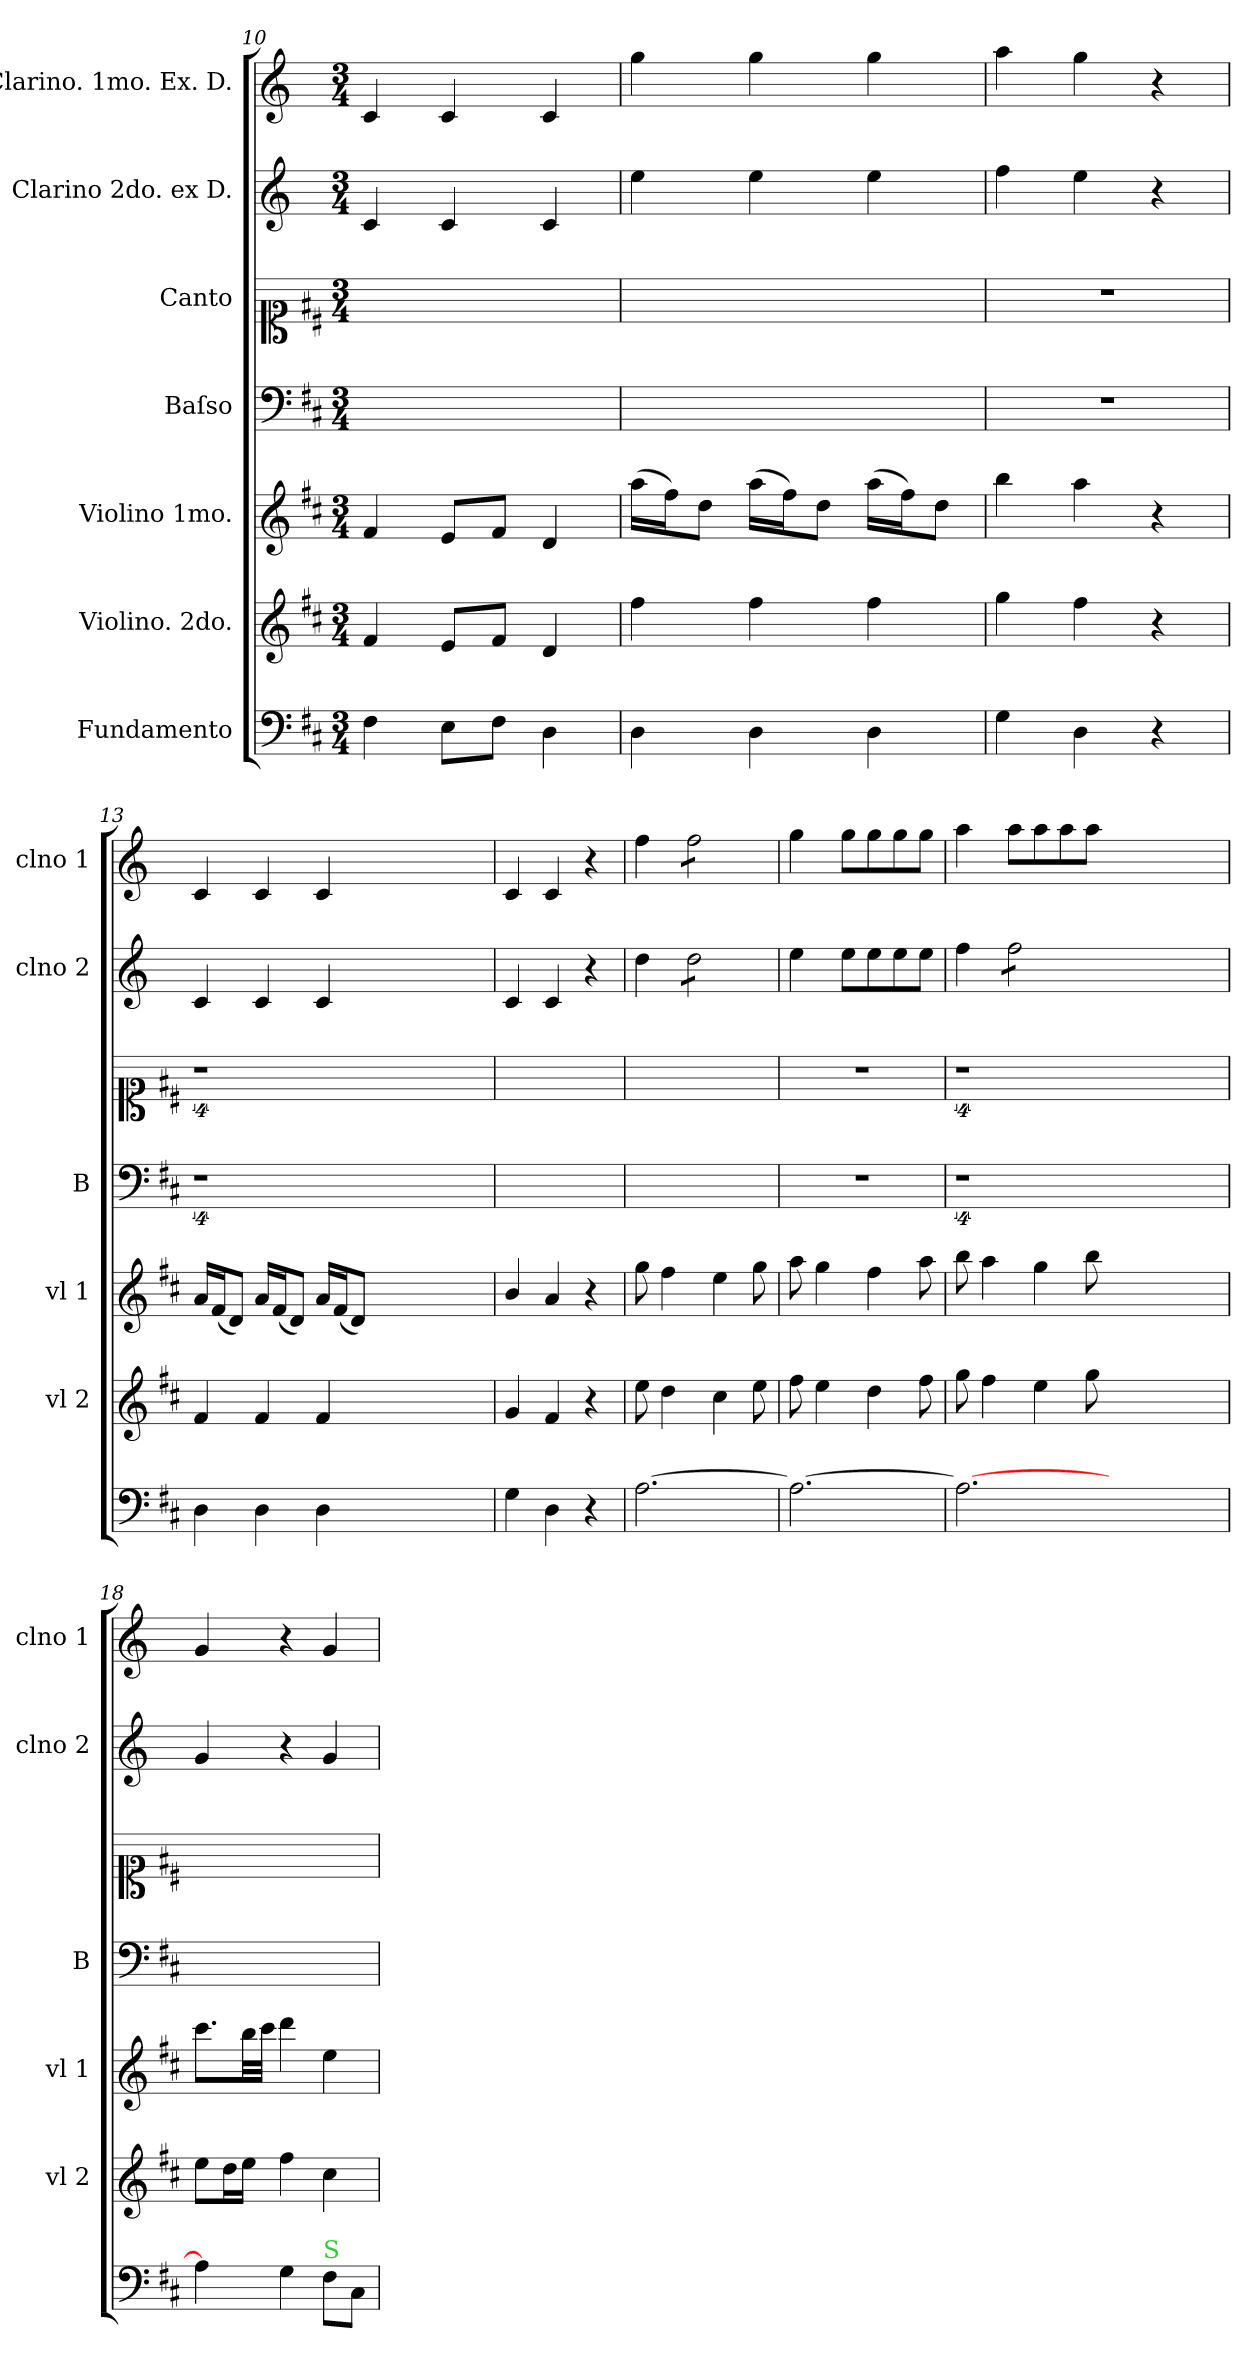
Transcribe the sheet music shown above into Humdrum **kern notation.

**kern	**kern	**kern	**kern	**kern	**kern	**kern
*part7	*part6	*part5	*part4	*part3	*part2	*part1
*staff7	*staff6	*staff5	*staff4	*staff3	*staff2	*staff1
*I"Fundamento	*I"Violino. 2do.	*I"Violino 1mo.	*I"Baſso	*I"Canto	*I"Clarino 2do. ex D.	*I"Clarino. 1mo. Ex. D.
*	*I'vl 2	*I'vl 1	*I'B	*	*I'clno 2	*I'clno 1
*clefF4	*clefG2	*clefG2	*clefF4	*clefC1	*clefG2	*clefG2
*	*	*	*	*	*ITrd-1c-2	*ITrd-1c-2
*k[f#c#]	*k[f#c#]	*k[f#c#]	*k[f#c#]	*k[f#c#]	*k[f#c#]	*k[f#c#]
*D:	*D:	*D:	*D:	*D:	*D:	*D:
*M3/4	*M3/4	*M3/4	*M3/4	*M3/4	*M3/4	*M3/4
=10	=10	=10	=10	=10	=10	=10
4F#\	4f#/	4f#/	2.ryy	2.ryy	4d/	4d/
8E\L	8e/L	8e/L	.	.	4d/	4d/
8F#\J	8f#/J	8f#/J	.	.	.	.
4D\	4d/	4d/	.	.	4d/	4d/
=11	=11	=11	=11	=11	=11	=11
4D\	4ff#\	(16aa\LL	2.ryy	2.ryy	4ff#\	4aa\
.	.	16ff#\J)	.	.	.	.
.	.	8dd\J	.	.	.	.
4D\	4ff#\	(16aa\LL	.	.	4ff#\	4aa\
.	.	16ff#\J)	.	.	.	.
.	.	8dd\J	.	.	.	.
4D\	4ff#\	(16aa\LL	.	.	4ff#\	4aa\
.	.	16ff#\J)	.	.	.	.
.	.	8dd\J	.	.	.	.
=12	=12	=12	=12	=12	=12	=12
4G\	4gg\	4bb\	2.r	2.r	4gg\	4bb\
4D\	4ff#\	4aa\	.	.	4ff#\	4aa\
4r	4r	4r	.	.	4r	4r
=13	=13	=13	=13	=13	=13	=13
4D\	4f#/	16a/LL	4%9r	4%9r	4d/	4d/
.	.	(16f#/J	.	.	.	.
.	.	8d/J)	.	.	.	.
4D\	4f#/	16a/LL	.	.	4d/	4d/
.	.	(16f#/J	.	.	.	.
.	.	8d/J)	.	.	.	.
4D\	4f#/	16a/LL	.	.	4d/	4d/
.	.	(16f#/J	.	.	.	.
.	.	8d/J)	.	.	.	.
1.ryy	1.ryy	1.ryy	.	.	1.ryy	1.ryy
=14	=14	=14	=14	=14	=14	=14
4G\	4g/	4b/	2.ryy	2.ryy	4d/	4d/
4D\	4f#/	4a/	.	.	4d/	4d/
4r	4r	4r	.	.	4r	4r
=15	=15	=15	=15	=15	=15	=15
[<2.A\	8ee\	8gg\	2.ryy	2.ryy	4ee\	4gg\
.	4dd\	4ff#\	.	.	.	.
*	*	*	*	*	*tremolo	*
*	*	*	*	*	*	*tremolo
.	.	.	.	.	8ee\L	8gg\L
.	4cc#\	4ee\	.	.	8ee\	8gg\
.	.	.	.	.	8ee\	8gg\
.	8ee\	8gg\	.	.	8ee\J	8gg\J
*	*	*	*	*	*	*Xtremolo
*	*	*	*	*	*Xtremolo	*
=16	=16	=16	=16	=16	=16	=16
2.A\_<	8ff#\	8aa\	2.r	2.r	4ff#\	4aa\
.	4ee\	4gg\	.	.	.	.
.	.	.	.	.	8ff#\L	8aa\L
.	4dd\	4ff#\	.	.	8ff#\	8aa\
.	.	.	.	.	8ff#\	8aa\
.	8ff#\	8aa\	.	.	8ff#\J	8aa\J
=17	=17	=17	=17	=17	=17	=17
2.A\_	8gg\	8bb\	4%9r	4%9r	4gg\	4bb\
.	4ff#\	4aa\	.	.	.	.
*	*	*	*	*	*tremolo	*
.	.	.	.	.	8gg\L	8bb\L
.	4ee\	4gg\	.	.	8gg\	8bb\
.	.	.	.	.	8gg\	8bb\
.	8gg\	8bb\	.	.	8gg\J	8bb\J
*	*	*	*	*	*Xtremolo	*
1.ryy	1.ryy	1.ryy	.	.	1.ryy	1.ryy
=18	=18	=18	=18	=18	=18	=18
4A\]	8ee\L	8.ccc#\L	2.ryy	2.ryy	4a/	4a/
.	16dd\L	.	.	.	.	.
.	16ee\JJ	32bb\LL	.	.	.	.
.	.	32ccc#\JJJ	.	.	.	.
4G\	4ff#\	4ddd\	.	.	4r	4r
!LO:TX:a:color=limegreen:t=S	!	!	!	!	!	!
8F#\L	4cc#\	4ee\	.	.	4a/	4a/
8C#\J	.	.	.	.	.	.
=	=	=	=	=	=	=
*-	*-	*-	*-	*-	*-	*-
